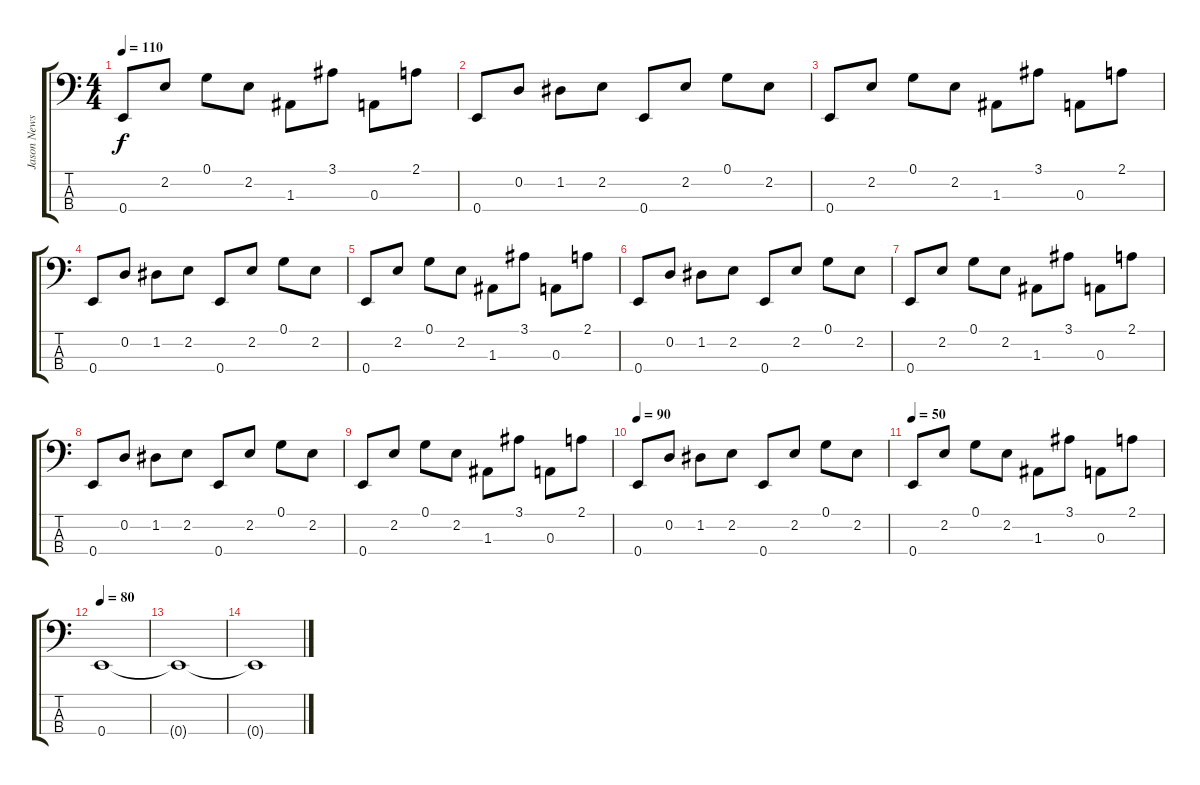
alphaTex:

\track ("Jason Newstead" "Jason News") {instrument electricbasspick}
\staff {score tabs}
\tuning (G2 D2 A1 E1) {hide}
\ts (4 4)
\tempo 110
\clef f4
\ks c
0.4.8{dy f} 2.2.8 0.1.8 2.2.8 1.3.8 3.1.8 0.3.8 2.1.8 |
0.4.8 0.2.8 1.2.8 2.2.8 0.4.8 2.2.8 0.1.8 2.2.8 |
0.4.8 2.2.8 0.1.8 2.2.8 1.3.8 3.1.8 0.3.8 2.1.8 |
0.4.8 0.2.8 1.2.8 2.2.8 0.4.8 2.2.8 0.1.8 2.2.8 |
0.4.8 2.2.8 0.1.8 2.2.8 1.3.8 3.1.8 0.3.8 2.1.8 |
0.4.8 0.2.8 1.2.8 2.2.8 0.4.8 2.2.8 0.1.8 2.2.8 |
0.4.8 2.2.8 0.1.8 2.2.8 1.3.8 3.1.8 0.3.8 2.1.8 |
0.4.8 0.2.8 1.2.8 2.2.8 0.4.8 2.2.8 0.1.8 2.2.8 |
0.4.8 2.2.8 0.1.8 2.2.8 1.3.8 3.1.8 0.3.8 2.1.8 |
\tempo 90
0.4.8 0.2.8 1.2.8 2.2.8 0.4.8 2.2.8 0.1.8 2.2.8 |
\tempo 50
0.4.8 2.2.8 0.1.8 2.2.8 1.3.8 3.1.8 0.3.8 2.1.8 |
\tempo 80
0.4.1 |
0.4{t}.1 |
0.4{t}.1{volume 0}
